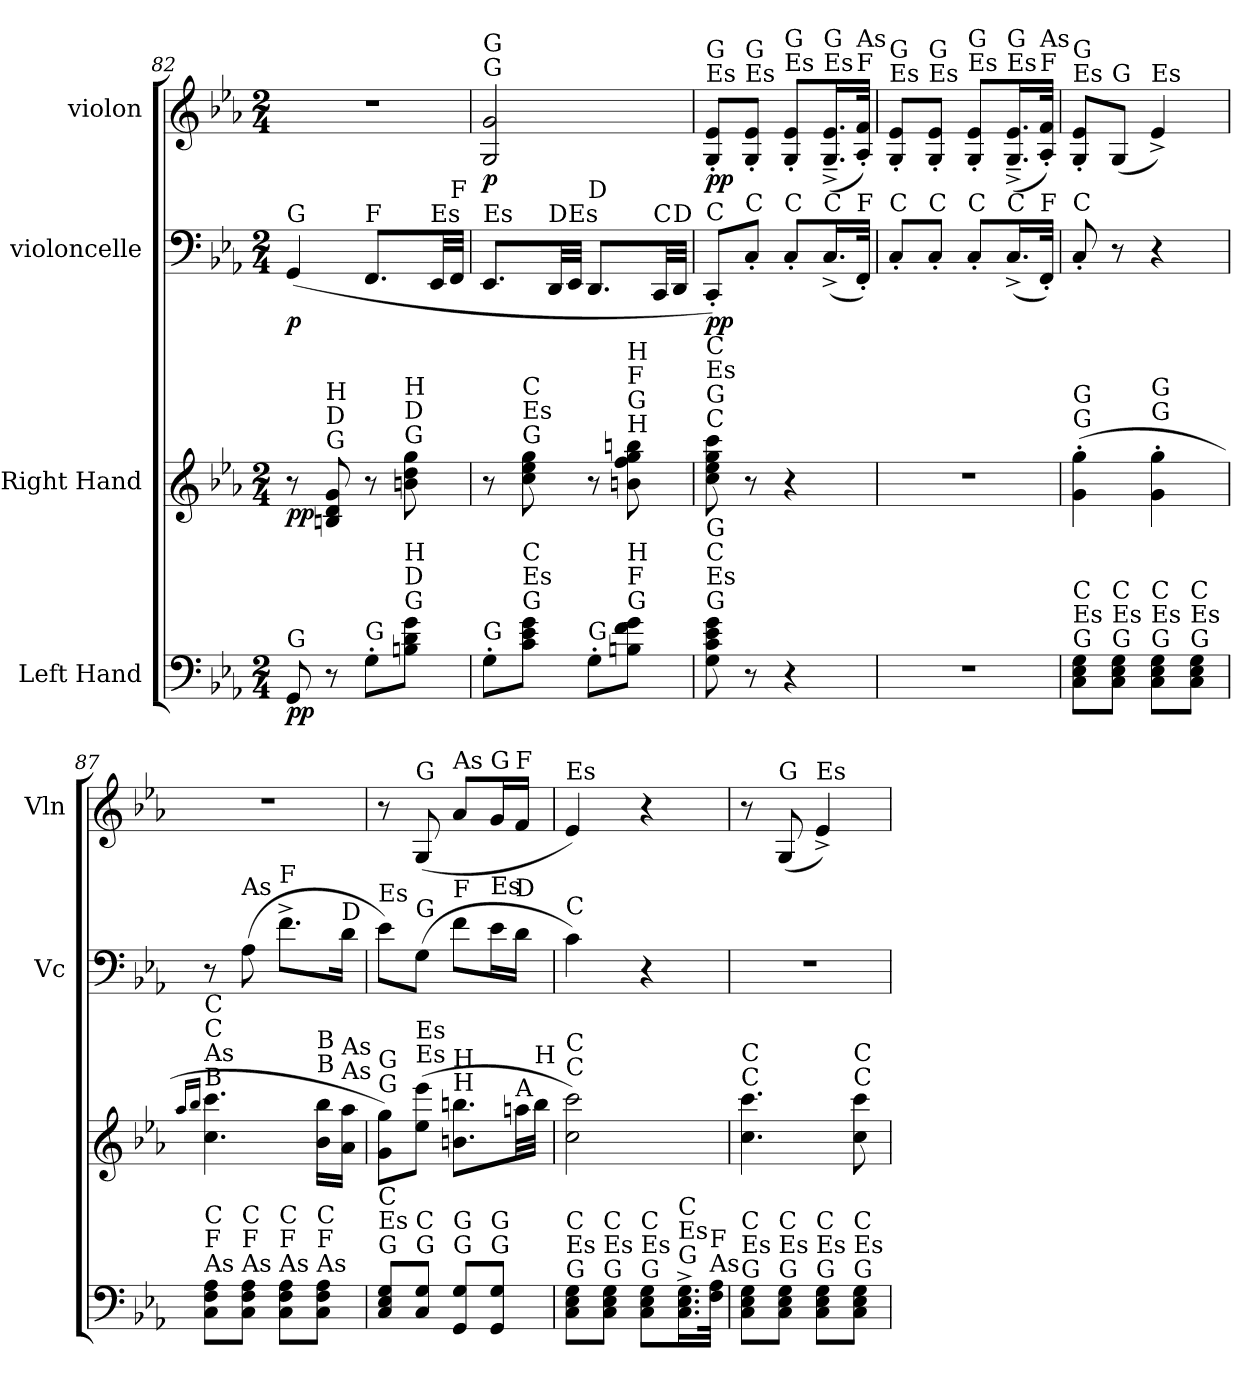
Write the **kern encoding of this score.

**kern	**dynam	**kern	**dynam	**kern	**dynam	**kern	**dynam
*part4	*part4	*part3	*part3	*part2	*part2	*part1	*part1
*staff4	*staff4	*staff3	*staff3	*staff2	*staff2	*staff1	*staff1
*I"Left Hand	*	*I"Right Hand	*	*I"violoncelle	*	*I"violon	*
*	*	*	*	*I'Vc	*	*I'Vln	*
!!LO:PB:g=z
*clefF4	*	*clefG2	*	*clefF4	*	*clefG2	*
*k[b-e-a-]	*	*k[b-e-a-]	*	*k[b-e-a-]	*	*k[b-e-a-]	*
*M2/4	*	*M2/4	*	*M2/4	*	*M2/4	*
=82	=82	=82	=82	=82	=82	=82	=82
!	!	!	!	!LO:TX:a:t=G	!	!	!
!LO:TX:a:t=G	!	!	!	!	!	!	!
!	!LO:DY:b	!	!LO:DY:b	!	!LO:DY:b	!	!
8GG/	pp	8r	pp	(>4GG/	p	2r	.
!	!	!LO:TX:a:t=G	!	!	!	!	!
!	!	!LO:TX:a:t=D	!	!	!	!	!
!	!	!LO:TX:a:t=H	!	!	!	!	!
8r	.	8Bn/ 8d/ 8g/	.	.	.	.	.
!	!	!	!	!LO:TX:a:t=F	!	!	!
!LO:TX:a:t=G	!	!	!	!	!	!	!
8G'\L	.	8r	.	8.FF/L	.	.	.
!	!	!LO:TX:a:t=G	!	!	!	!	!
!	!	!LO:TX:a:t=D	!	!	!	!	!
!	!	!LO:TX:a:t=H	!	!	!	!	!
!LO:TX:a:t=G	!	!	!	!	!	!	!
!LO:TX:a:t=D	!	!	!	!	!	!	!
!LO:TX:a:t=H	!	!	!	!	!	!	!
8Bn\ 8d\ 8g\J	.	8bn\ 8dd\ 8gg\	.	.	.	.	.
!	!	!	!	!LO:TX:a:t=Es	!	!	!
.	.	.	.	32EE-/LL	.	.	.
!	!	!	!	!LO:TX:a:t=F	!	!	!
.	.	.	.	32FF/JJJ	.	.	.
=83	=83	=83	=83	=83	=83	=83	=83
!	!	!	!	!	!	!LO:TX:a:t=G	!
!	!	!	!	!	!	!LO:TX:a:t=G	!
!	!	!	!	!LO:TX:a:t=Es	!	!	!
!LO:TX:a:t=G	!	!	!	!	!	!	!
!	!	!	!	!	!	!	!LO:DY:b
8G'\L	.	8r	.	8.EE-/L	.	2G/ 2g/	p
!	!	!LO:TX:a:t=G	!	!	!	!	!
!	!	!LO:TX:a:t=Es	!	!	!	!	!
!	!	!LO:TX:a:t=C	!	!	!	!	!
!LO:TX:a:t=G	!	!	!	!	!	!	!
!LO:TX:a:t=Es	!	!	!	!	!	!	!
!LO:TX:a:t=C	!	!	!	!	!	!	!
8c\ 8e-\ 8g\J	.	8cc\ 8ee-\ 8gg\	.	.	.	.	.
!	!	!	!	!LO:TX:a:t=D	!	!	!
.	.	.	.	32DD/LL	.	.	.
!	!	!	!	!LO:TX:a:t=Es	!	!	!
.	.	.	.	32EE-/JJJ	.	.	.
!	!	!	!	!LO:TX:a:t=D	!	!	!
!LO:TX:a:t=G	!	!	!	!	!	!	!
8G'\L	.	8r	.	8.DD/L	.	.	.
!	!	!LO:TX:a:t=H	!	!	!	!	!
!	!	!LO:TX:a:t=G	!	!	!	!	!
!	!	!LO:TX:a:t=F	!	!	!	!	!
!	!	!LO:TX:a:t=H	!	!	!	!	!
!LO:TX:a:t=G	!	!	!	!	!	!	!
!LO:TX:a:t=F	!	!	!	!	!	!	!
!LO:TX:a:t=H	!	!	!	!	!	!	!
8Bn\ 8f\ 8g\J	.	8bn\ 8ff\ 8gg\ 8bbn\	.	.	.	.	.
!	!	!	!	!LO:TX:a:t=C	!	!	!
.	.	.	.	32CC/LL	.	.	.
!	!	!	!	!LO:TX:a:t=D	!	!	!
.	.	.	.	32DD/JJJ	.	.	.
=84	=84	=84	=84	=84	=84	=84	=84
!	!	!	!	!	!	!LO:TX:a:t=Es	!
!	!	!	!	!	!	!LO:TX:a:t=G	!
!	!	!	!	!LO:TX:a:t=C	!	!	!
!	!	!LO:TX:a:t=C	!	!	!	!	!
!	!	!LO:TX:a:t=G	!	!	!	!	!
!	!	!LO:TX:a:t=Es	!	!	!	!	!
!	!	!LO:TX:a:t=C	!	!	!	!	!
!LO:TX:a:t=G	!	!	!	!	!	!	!
!LO:TX:a:t=Es	!	!	!	!	!	!	!
!LO:TX:a:t=C	!	!	!	!	!	!	!
!LO:TX:a:t=G	!	!	!	!	!	!	!
!	!	!	!	!	!LO:DY:b	!	!LO:DY:b
8G\ 8c\ 8e-\ 8g\	.	8cc\ 8ee-\ 8gg\ 8ccc\	.	8CC'/L)	pp	8G/' 8e-/'L	pp
!	!	!	!	!	!	!LO:TX:a:t=Es	!
!	!	!	!	!	!	!LO:TX:a:t=G	!
!	!	!	!	!LO:TX:a:t=C	!	!	!
8r	.	8r	.	8C'/J	.	8G/' 8e-/'J	.
!	!	!	!	!	!	!LO:TX:a:t=Es	!
!	!	!	!	!	!	!LO:TX:a:t=G	!
!	!	!	!	!LO:TX:a:t=C	!	!	!
4r	.	4r	.	8C'/L	.	8G/' 8e-/'L	.
!	!	!	!	!	!	!LO:TX:a:t=Es	!
!	!	!	!	!	!	!LO:TX:a:t=G	!
!	!	!	!	!LO:TX:a:t=C	!	!	!
.	.	.	.	(<16.C^/L	.	(<16.G/~^ 16.e-/~^L	.
!	!	!	!	!	!	!LO:TX:a:t=F	!
!	!	!	!	!	!	!LO:TX:a:t=As	!
!	!	!	!	!LO:TX:a:t=F	!	!	!
.	.	.	.	32FF'/JJk)	.	32A-/' 32f/'JJk)	.
=85	=85	=85	=85	=85	=85	=85	=85
!	!	!	!	!	!	!LO:TX:a:t=Es	!
!	!	!	!	!	!	!LO:TX:a:t=G	!
!	!	!	!	!LO:TX:a:t=C	!	!	!
2r	.	2r	.	8C'/L	.	8G/' 8e-/'L	.
!	!	!	!	!	!	!LO:TX:a:t=Es	!
!	!	!	!	!	!	!LO:TX:a:t=G	!
!	!	!	!	!LO:TX:a:t=C	!	!	!
.	.	.	.	8C'/J	.	8G/' 8e-/'J	.
!	!	!	!	!	!	!LO:TX:a:t=Es	!
!	!	!	!	!	!	!LO:TX:a:t=G	!
!	!	!	!	!LO:TX:a:t=C	!	!	!
.	.	.	.	8C'/L	.	8G/' 8e-/'L	.
!	!	!	!	!	!	!LO:TX:a:t=Es	!
!	!	!	!	!	!	!LO:TX:a:t=G	!
!	!	!	!	!LO:TX:a:t=C	!	!	!
.	.	.	.	(<16.C^/L	.	(<16.G/~^ 16.e-/~^L	.
!	!	!	!	!	!	!LO:TX:a:t=F	!
!	!	!	!	!	!	!LO:TX:a:t=As	!
!	!	!	!	!LO:TX:a:t=F	!	!	!
.	.	.	.	32FF'/JJk)	.	32A-/' 32f/'JJk)	.
=86	=86	=86	=86	=86	=86	=86	=86
!	!	!	!	!	!	!LO:TX:a:t=Es	!
!	!	!	!	!	!	!LO:TX:a:t=G	!
!	!	!	!	!LO:TX:a:t=C	!	!	!
!	!	!LO:TX:a:t=G	!	!	!	!	!
!	!	!LO:TX:a:t=G	!	!	!	!	!
!LO:TX:a:t=G	!	!	!	!	!	!	!
!LO:TX:a:t=Es	!	!	!	!	!	!	!
!LO:TX:a:t=C	!	!	!	!	!	!	!
8C\ 8E-\ 8G\L	.	(>4g\' 4gg\'	.	8C'/	.	8G/' 8e-/'L	.
!	!	!	!	!	!	!LO:TX:a:t=G	!
!LO:TX:a:t=G	!	!	!	!	!	!	!
!LO:TX:a:t=Es	!	!	!	!	!	!	!
!LO:TX:a:t=C	!	!	!	!	!	!	!
8C\ 8E-\ 8G\J	.	.	.	8r	.	(<8G/J	.
!	!	!	!	!	!	!LO:TX:a:t=Es	!
!	!	!LO:TX:a:t=G	!	!	!	!	!
!	!	!LO:TX:a:t=G	!	!	!	!	!
!LO:TX:a:t=G	!	!	!	!	!	!	!
!LO:TX:a:t=Es	!	!	!	!	!	!	!
!LO:TX:a:t=C	!	!	!	!	!	!	!
8C\ 8E-\ 8G\L	.	4g\' 4gg\'	.	4r	.	4e-^/)	.
!LO:TX:a:t=G	!	!	!	!	!	!	!
!LO:TX:a:t=Es	!	!	!	!	!	!	!
!LO:TX:a:t=C	!	!	!	!	!	!	!
8C\ 8E-\ 8G\J	.	.	.	.	.	.	.
=87	=87	=87	=87	=87	=87	=87	=87
.	.	16qaa-/LL	.	.	.	.	.
.	.	16qbb-/JJ	.	.	.	.	.
!	!	!LO:TX:a:t=As	!	!	!	!	!
!	!	!LO:TX:a:t=B	!	!	!	!	!
!	!	!LO:TX:a:t=C	!	!	!	!	!
!	!	!LO:TX:a:t=C	!	!	!	!	!
!LO:TX:a:t=As	!	!	!	!	!	!	!
!LO:TX:a:t=F	!	!	!	!	!	!	!
!LO:TX:a:t=C	!	!	!	!	!	!	!
8C\ 8F\ 8A-\L	.	4.cc\ 4.ccc\	.	8r	.	2r	.
!	!	!	!	!LO:TX:a:t=As	!	!	!
!LO:TX:a:t=As	!	!	!	!	!	!	!
!LO:TX:a:t=F	!	!	!	!	!	!	!
!LO:TX:a:t=C	!	!	!	!	!	!	!
8C\ 8F\ 8A-\J	.	.	.	(>8A-\	.	.	.
!	!	!	!	!LO:TX:a:t=F	!	!	!
!LO:TX:a:t=As	!	!	!	!	!	!	!
!LO:TX:a:t=F	!	!	!	!	!	!	!
!LO:TX:a:t=C	!	!	!	!	!	!	!
8C\ 8F\ 8A-\L	.	.	.	8.f^\L	.	.	.
!	!	!LO:TX:a:t=B	!	!	!	!	!
!	!	!LO:TX:a:t=B	!	!	!	!	!
!LO:TX:a:t=As	!	!	!	!	!	!	!
!LO:TX:a:t=F	!	!	!	!	!	!	!
!LO:TX:a:t=C	!	!	!	!	!	!	!
8C\ 8F\ 8A-\J	.	16b-\ 16bb-\LL	.	.	.	.	.
!	!	!	!	!LO:TX:a:t=D	!	!	!
!	!	!LO:TX:a:t=As	!	!	!	!	!
!	!	!LO:TX:a:t=As	!	!	!	!	!
.	.	16a-\ 16aa-\JJ	.	16d\Jk	.	.	.
!!LO:LB:g=z
=88	=88	=88	=88	=88	=88	=88	=88
!	!	!	!	!LO:TX:a:t=Es	!	!	!
!	!	!LO:TX:a:t=G	!	!	!	!	!
!	!	!LO:TX:a:t=G	!	!	!	!	!
!LO:TX:a:t=G	!	!	!	!	!	!	!
!LO:TX:a:t=Es	!	!	!	!	!	!	!
!LO:TX:a:t=C	!	!	!	!	!	!	!
8C/ 8E-/ 8G/L	.	8g\ 8gg\L)	.	8e-\L)	.	8r	.
!	!	!	!	!	!	!LO:TX:a:t=G	!
!	!	!	!	!LO:TX:a:t=G	!	!	!
!	!	!LO:TX:a:t=Es	!	!	!	!	!
!	!	!LO:TX:a:t=Es	!	!	!	!	!
!LO:TX:a:t=G	!	!	!	!	!	!	!
!LO:TX:a:t=C	!	!	!	!	!	!	!
8C/ 8G/J	.	(>8ee-\ 8eee-\J	.	(>8G\J	.	(<8G/	.
!	!	!	!	!	!	!LO:TX:a:t=As	!
!	!	!	!	!LO:TX:a:t=F	!	!	!
!	!	!LO:TX:a:t=H	!	!	!	!	!
!	!	!LO:TX:a:t=H	!	!	!	!	!
!LO:TX:a:t=G	!	!	!	!	!	!	!
!LO:TX:a:t=G	!	!	!	!	!	!	!
8GG/ 8G/L	.	8.bn\ 8.bbn\L	.	8f\L	.	8a-/L	.
!	!	!	!	!	!	!LO:TX:a:t=G	!
!	!	!	!	!LO:TX:a:t=Es	!	!	!
!LO:TX:a:t=G	!	!	!	!	!	!	!
!LO:TX:a:t=G	!	!	!	!	!	!	!
8GG/ 8G/J	.	.	.	16e-\L	.	16g/L	.
!	!	!	!	!	!	!LO:TX:a:t=F	!
!	!	!	!	!LO:TX:a:t=D	!	!	!
!	!	!LO:TX:a:t=A	!	!	!	!	!
.	.	32aan\LL	.	16d\JJ	.	16f/JJ	.
!	!	!LO:TX:a:t=H	!	!	!	!	!
.	.	32bb\JJJ	.	.	.	.	.
=89	=89	=89	=89	=89	=89	=89	=89
!	!	!	!	!	!	!LO:TX:a:t=Es	!
!	!	!	!	!LO:TX:a:t=C	!	!	!
!	!	!LO:TX:a:t=C	!	!	!	!	!
!	!	!LO:TX:a:t=C	!	!	!	!	!
!LO:TX:a:t=G	!	!	!	!	!	!	!
!LO:TX:a:t=Es	!	!	!	!	!	!	!
!LO:TX:a:t=C	!	!	!	!	!	!	!
8C\ 8E-\ 8G\L	.	2cc\ 2ccc\)	.	4c\)	.	4e-/)	.
!LO:TX:a:t=G	!	!	!	!	!	!	!
!LO:TX:a:t=Es	!	!	!	!	!	!	!
!LO:TX:a:t=C	!	!	!	!	!	!	!
8C\ 8E-\ 8G\J	.	.	.	.	.	.	.
!LO:TX:a:t=G	!	!	!	!	!	!	!
!LO:TX:a:t=Es	!	!	!	!	!	!	!
!LO:TX:a:t=C	!	!	!	!	!	!	!
8C\ 8E-\ 8G\L	.	.	.	4r	.	4r	.
!LO:TX:a:t=G	!	!	!	!	!	!	!
!LO:TX:a:t=Es	!	!	!	!	!	!	!
!LO:TX:a:t=C	!	!	!	!	!	!	!
16.C\^ 16.E-\^ 16.G\^L	.	.	.	.	.	.	.
!LO:TX:a:t=As	!	!	!	!	!	!	!
!LO:TX:a:t=F	!	!	!	!	!	!	!
32F\ 32A-\JJk	.	.	.	.	.	.	.
=90	=90	=90	=90	=90	=90	=90	=90
!	!	!LO:TX:a:t=C	!	!	!	!	!
!	!	!LO:TX:a:t=C	!	!	!	!	!
!LO:TX:a:t=G	!	!	!	!	!	!	!
!LO:TX:a:t=Es	!	!	!	!	!	!	!
!LO:TX:a:t=C	!	!	!	!	!	!	!
8C\ 8E-\ 8G\L	.	4.cc\ 4.ccc\	.	2r	.	8r	.
!	!	!	!	!	!	!LO:TX:a:t=G	!
!LO:TX:a:t=G	!	!	!	!	!	!	!
!LO:TX:a:t=Es	!	!	!	!	!	!	!
!LO:TX:a:t=C	!	!	!	!	!	!	!
8C\ 8E-\ 8G\J	.	.	.	.	.	(<8G/	.
!	!	!	!	!	!	!LO:TX:a:t=Es	!
!LO:TX:a:t=G	!	!	!	!	!	!	!
!LO:TX:a:t=Es	!	!	!	!	!	!	!
!LO:TX:a:t=C	!	!	!	!	!	!	!
8C\ 8E-\ 8G\L	.	.	.	.	.	4e-^/)	.
!	!	!LO:TX:a:t=C	!	!	!	!	!
!	!	!LO:TX:a:t=C	!	!	!	!	!
!LO:TX:a:t=G	!	!	!	!	!	!	!
!LO:TX:a:t=Es	!	!	!	!	!	!	!
!LO:TX:a:t=C	!	!	!	!	!	!	!
8C\ 8E-\ 8G\J	.	8cc\ 8ccc\	.	.	.	.	.
=	=	=	=	=	=	=	=
*-	*-	*-	*-	*-	*-	*-	*-
